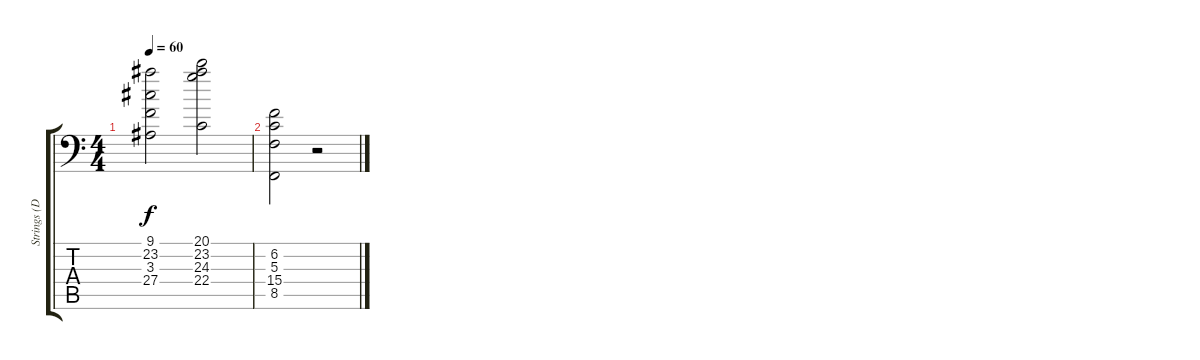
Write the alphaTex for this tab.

\track ("Strings (Del Newman)" "Strings (D") {instrument stringensemble1}
\staff {score tabs}
\tuning (E4 B3 G3 D2 A1 E1) {hide}
\ts (4 4)
\tempo 60
\clef f4
\ks c
(9.1 23.2 3.3 27.4).2{dy f} (20.1 23.2 24.3 22.4).2 |
(6.2 5.3 15.4 8.5).2 r.2
